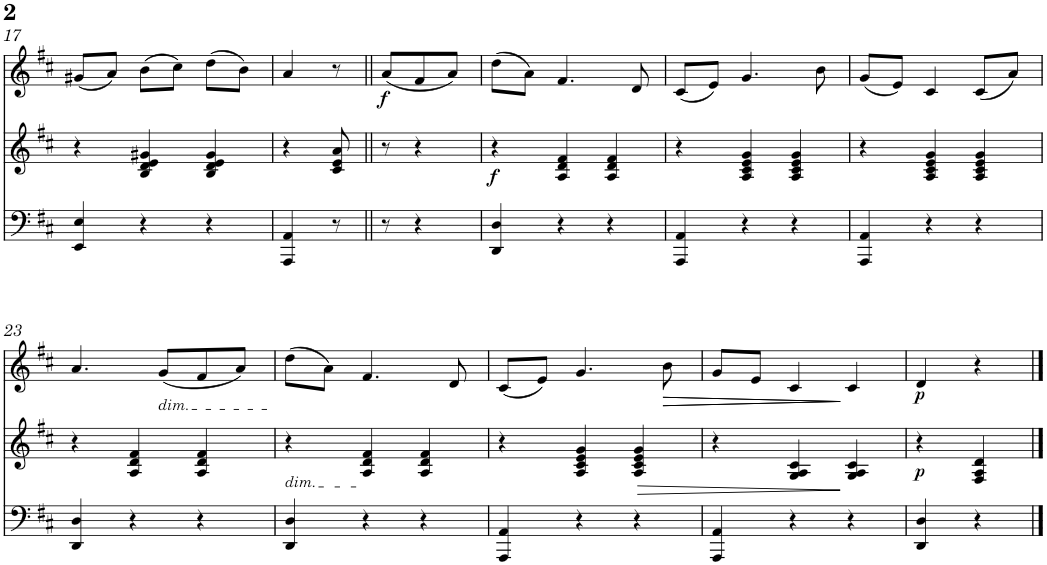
**kern	**kern	**dynam	**kern	**dynam
*part3	*part2	*part2	*part1	*part1
*staff3	*staff2	*staff2	*staff1	*staff1
*I"Piano	*I"Piano	*	*I"Piano	*
*I'Pno	*I'Pno	*	*I'Pno	*
!!LO:PB:g=z
*clefF4	*clefG2	*	*clefG2	*
*k[f#c#]	*k[f#c#]	*	*k[f#c#]	*
*M3/4	*M3/4	*	*M3/4	*
=17	=17	=17	=17	=17
4EE/ 4E/	4r	.	(8g#X/L	.
.	.	.	8a/J)	.
4r	4B/ 4d/ 4e/ 4g#X/	.	(8b\L	.
.	.	.	8cc#\J)	.
4r	4B/ 4d/ 4e/ 4g#/	.	(8dd\L	.
.	.	.	8b\J)	.
=18	=18	=18	=18	=18
4AAA/ 4AA/	4r	.	4a/	.
8r	8c#/ 8e/ 8a/	.	8r	.
=19||	=19||	=19||	=19||	=19||
!	!	!	!	!LO:DY:b
8r	8r	.	(8a/L	f
4r	4r	.	8f#/	.
.	.	.	8a/J)	.
=20	=20	=20	=20	=20
!	!	!LO:DY:b	!	!
4DD/ 4D/	4r	f	(8dd\L	.
.	.	.	8a\J)	.
4r	4A/ 4d/ 4f#/	.	4.f#/	.
4r	4A/ 4d/ 4f#/	.	.	.
.	.	.	8d/	.
=21	=21	=21	=21	=21
4AAA/ 4AA/	4r	.	(8c#/L	.
.	.	.	8e/J)	.
4r	4A/ 4c#/ 4e/ 4g/	.	4.g/	.
4r	4A/ 4c#/ 4e/ 4g/	.	.	.
.	.	.	8b\	.
=22	=22	=22	=22	=22
4AAA/ 4AA/	4r	.	(8g/L	.
.	.	.	8e/J)	.
4r	4A/ 4c#/ 4e/ 4g/	.	4c#/	.
4r	4A/ 4c#/ 4e/ 4g/	.	(8c#/L	.
.	.	.	8a/J)	.
!!LO:LB:g=z
=23	=23	=23	=23	=23
4DD/ 4D/	4r	.	4.a/	.
4r	4A/ 4d/ 4f#/	.	.	.
!	!	!	!LO:TX:b:i:t=dim.	!
.	.	.	(8g/L	.
4r	4A/ 4d/ 4f#/	.	8f#/	.
.	.	.	8a/J)	.
=24	=24	=24	=24	=24
!	!LO:TX:b:i:t=dim.	!	!	!
4DD/ 4D/	4r	.	(8dd\L	.
.	.	.	8a\J)	.
4r	4A/ 4d/ 4f#/	.	4.f#/	.
4r	4A/ 4d/ 4f#/	.	.	.
.	.	.	8d/	.
=25	=25	=25	=25	=25
4AAA/ 4AA/	4r	.	(8c#/L	.
.	.	.	8e/J)	.
4r	4A/ 4c#/ 4e/ 4g/	.	4.g/	.
!	!	!LO:HP:b	!	!
4r	4A/ 4c#/ 4e/ 4g/	>	.	.
!	!	!	!	!LO:HP:b
.	.	.	8b\	>
=26	=26	=26	=26	=26
!	!	!	!	!LO:HP:b
4AAA/ 4AA/	4r	.	8g/L	>
.	.	.	8e/J	.
4r	4G/ 4A/ 4c#/	.	4c#/	.
4r	4G/ 4A/ 4c#/	]	4c#/	] ]
=27	=27	=27	=27	=27
!	!	!LO:DY:b	!	!LO:DY:b
4DD/ 4D/	4r	p	4d/	p
4r	4F#/ 4A/ 4d/	.	4r	.
==	==	==	==	==
*-	*-	*-	*-	*-
